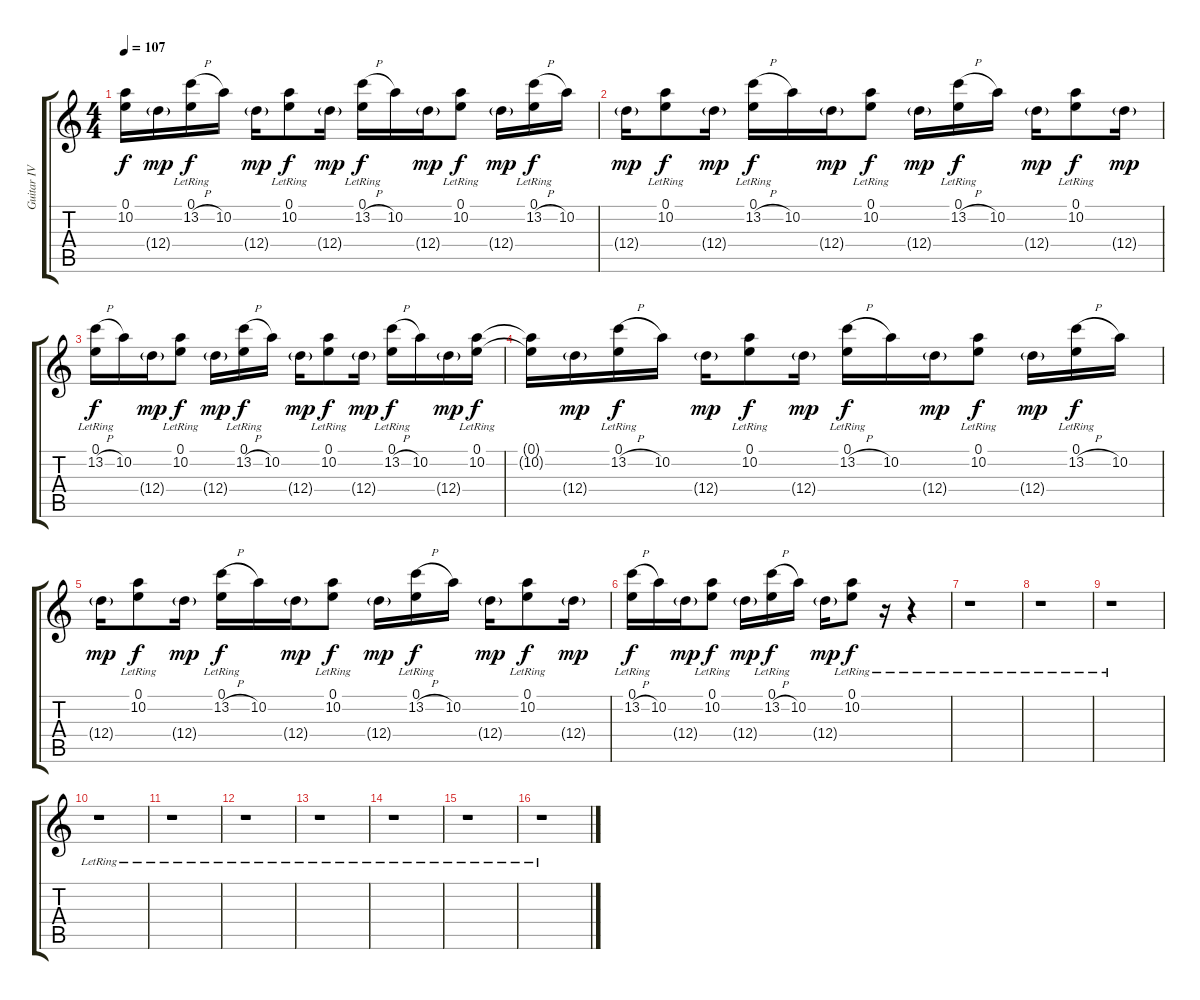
\track ("Guitar IV" "Guitar IV") {instrument electricguitarjazz}
\staff {score tabs}
\tuning (E4 B3 G3 D3 A2 D2) {hide}
\ts (4 4)
\tempo 107
\clef g2
\ks c
(0.1{t} 10.2{t}).16{dy f volume 7 instrument electricguitarjazz} 12.4{g}.16{dy mp} (0.1{lr} 13.2{h}).16{dy f} 10.2.16 12.4{g}.16{dy mp} (0.1{lr} 10.2).8{dy f} 12.4{g}.16{dy mp} (0.1{lr} 13.2{h}).16{dy f} 10.2.16 12.4{g}.16{dy mp} (0.1{lr} 10.2).8{dy f} 12.4{g}.16{dy mp} (0.1{lr} 13.2{h}).16{dy f} 10.2.16 |
12.4{g}.16{dy mp volume 7 instrument electricguitarjazz} (0.1{lr} 10.2).8{dy f} 12.4{g}.16{dy mp} (0.1{lr} 13.2{h}).16{dy f} 10.2.16 12.4{g}.16{dy mp} (0.1{lr} 10.2).8{dy f} 12.4{g}.16{dy mp} (0.1{lr} 13.2{h}).16{dy f} 10.2.16 12.4{g}.16{dy mp} (0.1{lr} 10.2).8{dy f} 12.4{g}.16{dy mp} |
(0.1{lr} 13.2{h}).16{dy f volume 7 instrument electricguitarjazz} 10.2.16 12.4{g}.16{dy mp} (0.1{lr} 10.2).8{dy f} 12.4{g}.16{dy mp} (0.1{lr} 13.2{h}).16{dy f} 10.2.16 12.4{g}.16{dy mp} (0.1{lr} 10.2).8{dy f} 12.4{g}.16{dy mp} (0.1{lr} 13.2{h}).16{dy f} 10.2.16 12.4{g}.16{dy mp} (0.1{lr} 10.2).16{dy f} |
(0.1{t} 10.2{t}).16{volume 7 instrument electricguitarjazz} 12.4{g}.16{dy mp} (0.1{lr} 13.2{h}).16{dy f} 10.2.16 12.4{g}.16{dy mp} (0.1{lr} 10.2).8{dy f} 12.4{g}.16{dy mp} (0.1{lr} 13.2{h}).16{dy f} 10.2.16 12.4{g}.16{dy mp} (0.1{lr} 10.2).8{dy f} 12.4{g}.16{dy mp} (0.1{lr} 13.2{h}).16{dy f} 10.2.16 |
12.4{g}.16{dy mp volume 7 instrument electricguitarjazz} (0.1{lr} 10.2).8{dy f} 12.4{g}.16{dy mp} (0.1{lr} 13.2{h}).16{dy f} 10.2.16 12.4{g}.16{dy mp} (0.1{lr} 10.2).8{dy f} 12.4{g}.16{dy mp} (0.1{lr} 13.2{h}).16{dy f} 10.2.16 12.4{g}.16{dy mp} (0.1{lr} 10.2).8{dy f} 12.4{g}.16{dy mp} |
(0.1{lr} 13.2{h}).16{dy f volume 7 instrument electricguitarjazz} 10.2.16 12.4{g}.16{dy mp} (0.1{lr} 10.2).8{dy f} 12.4{g}.16{dy mp} (0.1{lr} 13.2{h}).16{dy f} 10.2.16 12.4{g}.16{dy mp} (0.1{lr} 10.2).8{dy f} r.16 r.4 |
r.1 |
r.1 |
r.1 |
r.1 |
r.1 |
r.1 |
r.1 |
r.1 |
r.1 |
r.1
